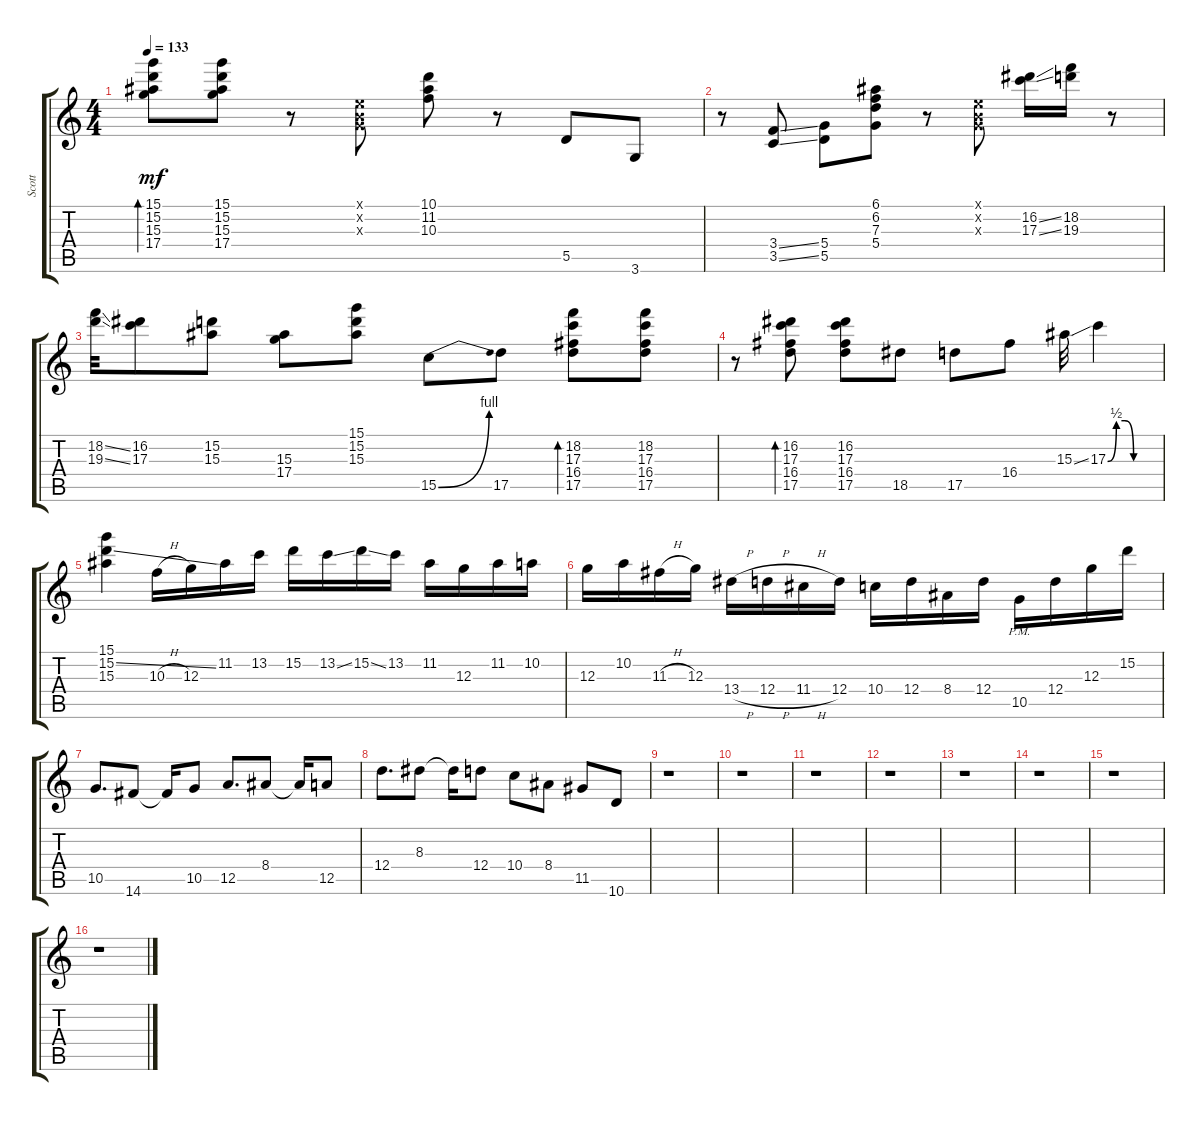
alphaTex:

\track ("Scott" "Scott") {instrument acousticguitarsteel}
\staff {score tabs}
\tuning (E4 B3 G3 D3 A2 E2) {hide}
\ts (4 4)
\tempo 133
\clef g2
\ks c
(15.1 15.2 15.3 17.4).8{bd 30 dy mf} (15.1 15.2 15.3 17.4).8 r.8 (0.1{x} 0.2{x} 0.3{x}).8 (10.1 11.2 10.3).8 r.8 5.5.8 3.6.8 |
r.8 (3.4{ss} 3.5{ss}).8 (5.4 5.5).8 (6.1 6.2 7.3 5.4).8 r.8 (0.1{x} 0.2{x} 0.3{x}).8 (16.2{ss} 17.3{ss}).16 (18.2 19.3).16 r.8 |
(18.2{ss} 19.3{ss}).32 (16.2 17.3).8 (15.2 15.3).8 (15.3 17.4).8 (15.1 15.2 15.3).8 15.5{be (bend 0 0 60 4)}.8 17.5.8 (18.2 17.3 16.4 17.5).8{bd 30} (18.2 17.3 16.4 17.5).8 |
r.8 (16.2 17.3 16.4 17.5).8{bd 30} (16.2 17.3 16.4 17.5).8 18.5.8 17.5.8 16.4.8 15.3{ss}.32 17.3{be (custom 0 0 10 2 20 2 30 0 60 0)}.4 |
(15.1 15.2{ss} 15.3).4 10.3{h}.16 12.3.16 11.2.16 13.2.16 15.2.16 13.2{ss}.16 15.2{ss}.16 13.2.16 11.2.16 12.3.16 11.2.16 10.2.16 |
12.3.16 10.2.16 11.3{h}.16 12.3.16 13.4{h}.16 12.4{h}.16 11.4{h}.16 12.4.16 10.4.16 12.4.16 8.4.16 12.4.16 10.5{pm}.16 12.4.16 12.3.16 15.2.16 |
10.5.8{d} 14.6.8 14.6{t}.16 10.5.8 12.5.8{d} 8.4.8 8.4{t}.16 12.5.8 |
12.4.8{d} 8.3.8 8.3{t}.16 12.4.8 10.4.8 8.4.8 11.5.8 10.6.8 |
r.1 |
r.1 |
r.1 |
r.1 |
r.1 |
r.1 |
r.1 |
r.1
